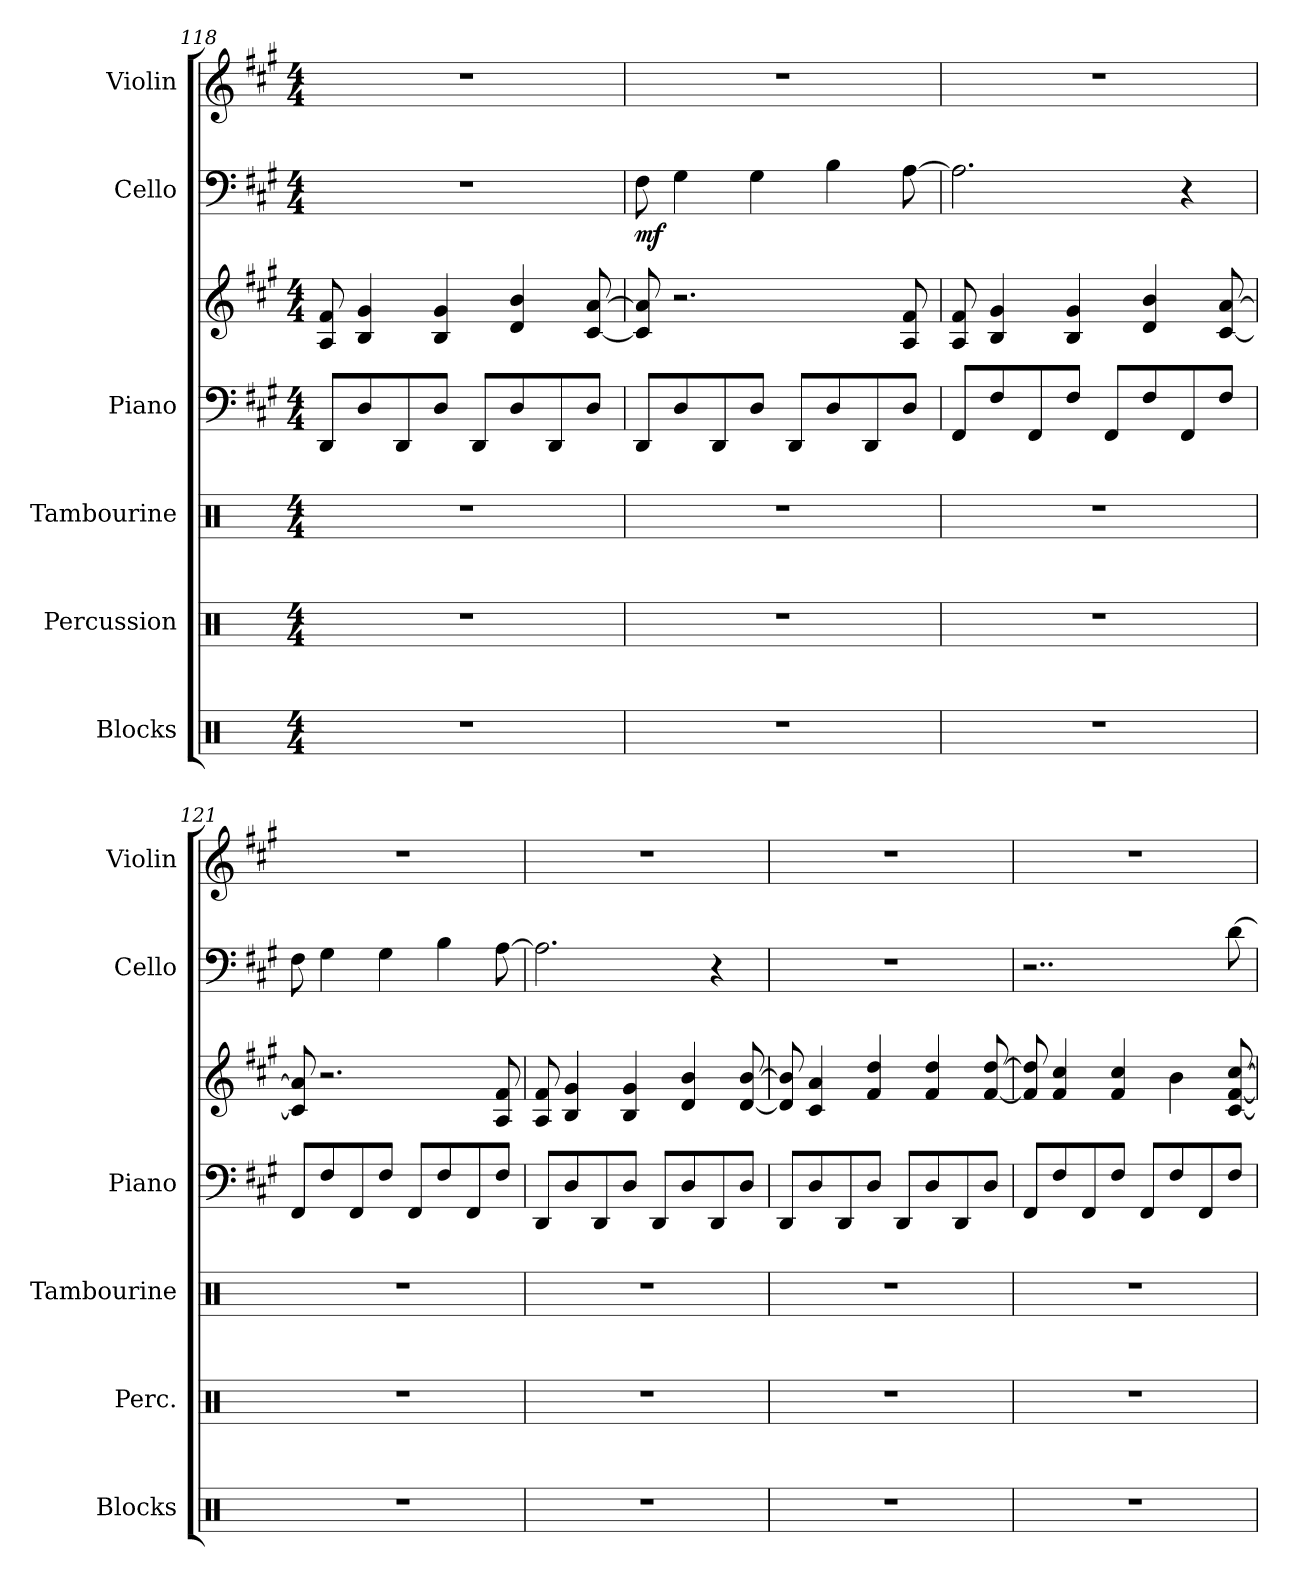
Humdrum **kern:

**kern	**kern	**kern	**kern	**kern	**kern	**dynam	**kern
*part6	*part5	*part4	*part3	*part3	*part2	*part2	*part1
*staff7	*staff6	*staff5	*staff4	*staff3	*staff2	*staff2	*staff1
*I"Blocks	*I"Percussion	*I"Tambourine	*I"Piano	*	*I"Cello	*	*I"Violin
*I'Blocks	*I'Perc.	*I'Tambourine	*I'Piano	*	*I'Cello	*	*I'Violin
!!LO:LB:g=z
*clefX	*clefX	*clefX	*clefF4	*clefG2	*clefF4	*	*clefG2
*k[]	*k[]	*k[]	*k[f#c#g#]	*k[f#c#g#]	*k[f#c#g#]	*	*k[f#c#g#]
*M4/4	*M4/4	*M4/4	*M4/4	*M4/4	*M4/4	*	*M4/4
=118	=118	=118	=118	=118	=118	=118	=118
1r	1r	1r	8DD/L	8A/ 8f#/	1r	.	1r
.	.	.	8D/	4B/ 4g#/	.	.	.
.	.	.	8DD/	.	.	.	.
.	.	.	8D/J	4B/ 4g#/	.	.	.
.	.	.	8DD/L	.	.	.	.
.	.	.	8D/	4d/ 4b/	.	.	.
.	.	.	8DD/	.	.	.	.
.	.	.	8D/J	[8c#/ [8a/	.	.	.
=119	=119	=119	=119	=119	=119	=119	=119
!	!	!	!	!	!	!LO:DY:b	!
1r	1r	1r	8DD/L	8c#/] 8a/]	8F#\	mf	1r
.	.	.	8D/	2.r	4G#\	.	.
.	.	.	8DD/	.	.	.	.
.	.	.	8D/J	.	4G#\	.	.
.	.	.	8DD/L	.	.	.	.
.	.	.	8D/	.	4B\	.	.
.	.	.	8DD/	.	.	.	.
.	.	.	8D/J	8A/ 8f#/	[8A\	.	.
=120	=120	=120	=120	=120	=120	=120	=120
1r	1r	1r	8FF#/L	8A/ 8f#/	2.A\]	.	1r
.	.	.	8F#/	4B/ 4g#/	.	.	.
.	.	.	8FF#/	.	.	.	.
.	.	.	8F#/J	4B/ 4g#/	.	.	.
.	.	.	8FF#/L	.	.	.	.
.	.	.	8F#/	4d/ 4b/	.	.	.
.	.	.	8FF#/	.	4r	.	.
.	.	.	8F#/J	[8c#/ [8a/	.	.	.
=121	=121	=121	=121	=121	=121	=121	=121
1r	1r	1r	8FF#/L	8c#/] 8a/]	8F#\	.	1r
.	.	.	8F#/	2.r	4G#\	.	.
.	.	.	8FF#/	.	.	.	.
.	.	.	8F#/J	.	4G#\	.	.
.	.	.	8FF#/L	.	.	.	.
.	.	.	8F#/	.	4B\	.	.
.	.	.	8FF#/	.	.	.	.
.	.	.	8F#/J	8A/ 8f#/	[8A\	.	.
!!LO:LB:g=z
=122	=122	=122	=122	=122	=122	=122	=122
1r	1r	1r	8DD/L	8A/ 8f#/	2.A\]	.	1r
.	.	.	8D/	4B/ 4g#/	.	.	.
.	.	.	8DD/	.	.	.	.
.	.	.	8D/J	4B/ 4g#/	.	.	.
.	.	.	8DD/L	.	.	.	.
.	.	.	8D/	4d/ 4b/	.	.	.
.	.	.	8DD/	.	4r	.	.
.	.	.	8D/J	[8d/ [8b/	.	.	.
=123	=123	=123	=123	=123	=123	=123	=123
1r	1r	1r	8DD/L	8d/] 8b/]	1r	.	1r
.	.	.	8D/	4c#/ 4a/	.	.	.
.	.	.	8DD/	.	.	.	.
.	.	.	8D/J	4f#/ 4dd/	.	.	.
.	.	.	8DD/L	.	.	.	.
.	.	.	8D/	4f#/ 4dd/	.	.	.
.	.	.	8DD/	.	.	.	.
.	.	.	8D/J	[8f#/ [8dd/	.	.	.
=124	=124	=124	=124	=124	=124	=124	=124
1r	1r	1r	8FF#/L	8f#/] 8dd/]	2..r	.	1r
.	.	.	8F#/	4f#/ 4cc#/	.	.	.
.	.	.	8FF#/	.	.	.	.
.	.	.	8F#/J	4f#/ 4cc#/	.	.	.
.	.	.	8FF#/L	.	.	.	.
.	.	.	8F#/	4b\	.	.	.
.	.	.	8FF#/	.	.	.	.
.	.	.	8F#/J	[8c#/ [8f#/ [8cc#/	[8d\	.	.
=	=	=	=	=	=	=	=
*-	*-	*-	*-	*-	*-	*-	*-
